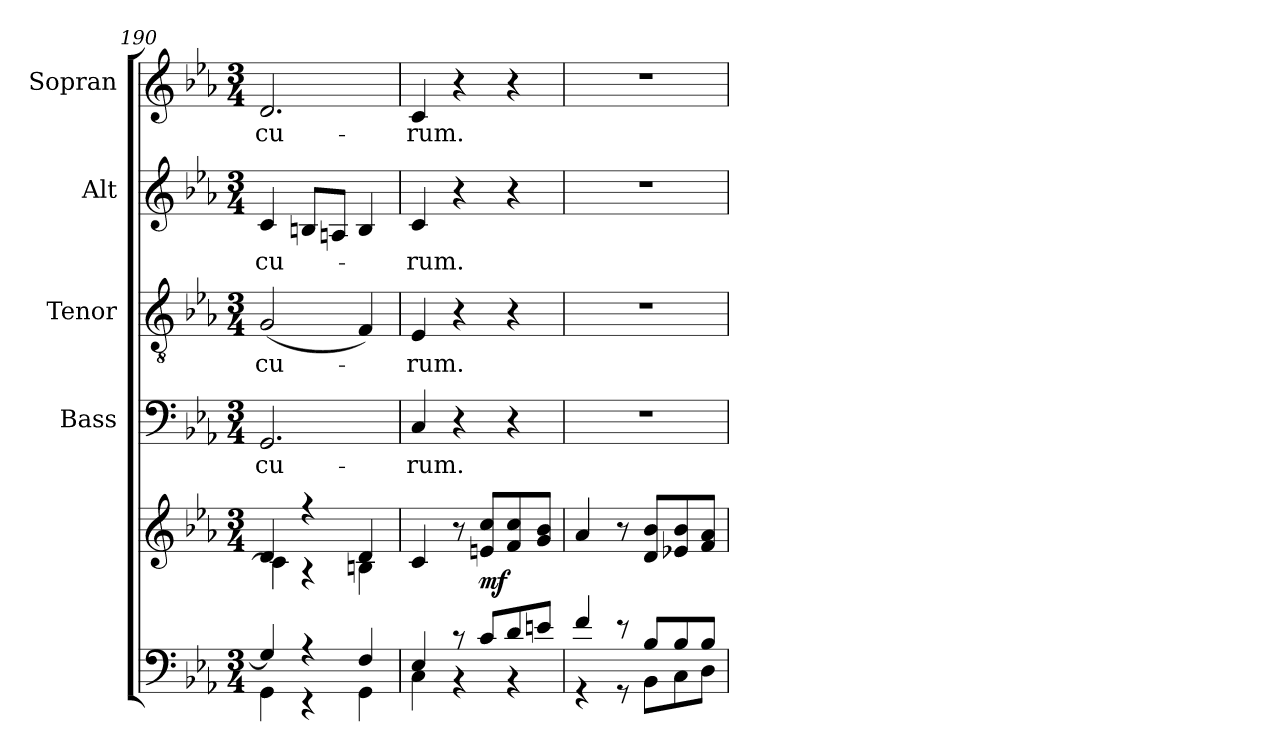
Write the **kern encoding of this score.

**kern	**kern	**dynam	**kern	**text	**kern	**text	**kern	**text	**kern	**text
*part5	*part5	*part5	*part4	*part4	*part3	*part3	*part2	*part2	*part1	*part1
*staff6	*staff5	*staff5/6	*staff4	*staff4	*staff3	*staff3	*staff2	*staff2	*staff1	*staff1
*	*	*	*I"Bass	*	*I"Tenor	*	*I"Alt	*	*I"Sopran	*
*	*	*	*I'B.	*	*I'T.	*	*I'A.	*	*I'S.	*
*clefF4	*clefG2	*	*clefF4	*	*clefGv2	*	*clefG2	*	*clefG2	*
*k[b-e-a-]	*k[b-e-a-]	*	*k[b-e-a-]	*	*k[b-e-a-]	*	*k[b-e-a-]	*	*k[b-e-a-]	*
*E-:	*E-:	*	*E-:	*	*E-:	*	*E-:	*	*E-:	*
*M3/4	*M3/4	*	*M3/4	*	*M3/4	*	*M3/4	*	*M3/4	*
=190	=190	=190	=190	=190	=190	=190	=190	=190	=190	=190
*^	*^	*	*	*	*	*	*	*	*	*
!	!	!	!	!	!	!LO:LY:b	!	!LO:LY:b	!	!LO:LY:b	!	!LO:LY:b
4G/]	4GG\	4d/	4c\]	.	2.GG/	-cu-	(<2G/	-cu-	4c/	-cu-	2.d/	-cu-
4r	4r	4r	4r	.	.	.	.	.	8Bn/L	.	.	.
.	.	.	.	.	.	.	.	.	8An/J	.	.	.
4F/	4GG\	4d/	4Bn\	.	.	.	4F/)	.	4B/	.	.	.
!!LO:LB:g=z
=191	=191	=191	=191	=191	=191	=191	=191	=191	=191	=191	=191	=191
!	!	!	!	!	!	!LO:LY:b	!	!LO:LY:b	!	!LO:LY:b	!	!LO:LY:b
*	*	*v	*v	*	*	*	*	*	*	*	*	*
4E-/	4C\	4c/	.	4C/	-rum.	4E-/	-rum.	4c/	-rum.	4c/	-rum.
8rc	4rBB	8r	.	4r	.	4r	.	4r	.	4r	.
!	!	!	!LO:DY:b	!	!	!	!	!	!	!	!
8c/L	.	8en/ 8cc/L	mf	.	.	.	.	.	.	.	.
8d/	4rBB	8f/ 8cc/	.	4r	.	4r	.	4r	.	4r	.
8en/J	.	8g/ 8b-/J	.	.	.	.	.	.	.	.	.
=192	=192	=192	=192	=192	=192	=192	=192	=192	=192	=192	=192
4f/	4r	4a-/	.	2.r	.	2.r	.	2.r	.	2.r	.
8r	8r	8r	.	.	.	.	.	.	.	.	.
8B-/L	8BB-\L	8d/ 8b-/L	.	.	.	.	.	.	.	.	.
8B-/	8C\	8e-X/ 8b-/	.	.	.	.	.	.	.	.	.
8B-/J	8D\J	8f/ 8a-/J	.	.	.	.	.	.	.	.	.
*v	*v	*	*	*	*	*	*	*	*	*	*
=	=	=	=	=	=	=	=	=	=	=
*-	*-	*-	*-	*-	*-	*-	*-	*-	*-	*-
